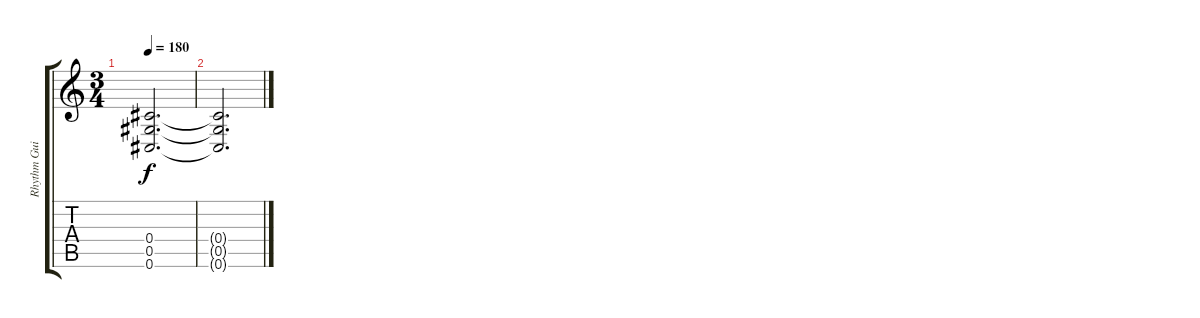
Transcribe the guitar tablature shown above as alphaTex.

\track ("Rhythm Guitar" "Rhythm Gui") {instrument overdrivenguitar}
\staff {score tabs}
\tuning (Eb4 Bb3 Gb3 Db3 Ab2 Db2) {hide}
\ts (3 4)
\tempo 180
\clef g2
\ks c
(0.4{t} 0.5{t} 0.6{t}).2{d dy f} |
(0.4{t} 0.5{t} 0.6{t}).2{d}
